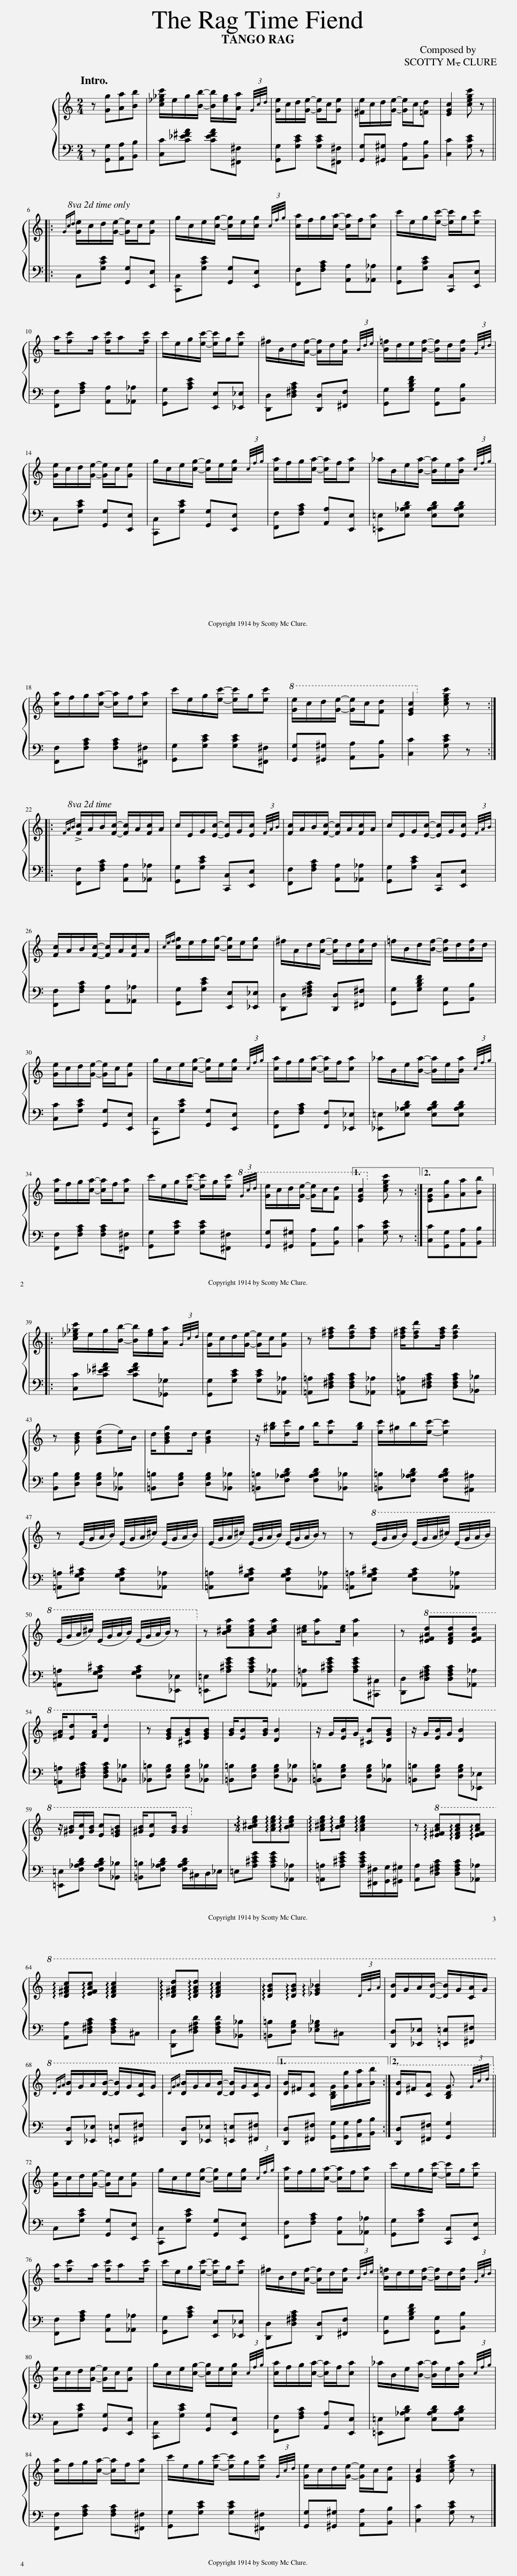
X:1
%%score { 1 | 2 }
L:1/8
Q:1/4=80
M:2/4
I:linebreak $
K:C
V:1 treble
V:2 bass
V:1
 z [Gg][Aa][Bb] | [c_e_gc']/e/g/[Bb]/- [Bb]/[eg]/[Aa]/ (3G/4c/4d/4 | [Ge]/c/d/[Ge]/- [Ge]/c/[Ge] | [^Fe]/c/d/[Ge]/- [Ge]/c/[=Fd] | [EGc]2 [cegc'] z |:$ %5
{Gcd} [Ge]/c/d/[Ge]/- [Ge]/c/[Ge] | g/c/e/[cg]/- [cg]/e/[cg]/ (3c/4f/4g/4 | [ca]/f/g/[ca]/- [ca]/f/[ca] | c'/e/g/[ec']/- [ec']/g/[ec'] |$ a/[fc']a/ [fc']/a[fc']/ | %10
 c'/e/g/[ec']/- [ec']/g/[ec'] | ^f/B/d/[Af]/- [Af]/d/[Af]/ (3B/4d/4e/4 | [B=f]/d/e/[Bf]/- [Bf]/d/[Bf]/ (3G/4c/4d/4 |$ [Ge]/c/d/[Ge]/- [Ge]/c/[Ge] | g/c/e/[cg]/- [cg]/e/[cg]/ (3c/4f/4g/4 | %15
 [ca]/f/g/[ca]/- [ca]/f/[ca] | _a/B/e/[Ba]/- [Ba]/e/[Ba]/ (3c/4f/4g/4 |$ [ca]/f/g/[ca]/- [ca]/f/[ca] | c'/e/g/[ec']/- [ec']/g/[ec'] |!8va(! [ge']/c'/d'/[ge']/- [ge']/c'/[fd'] | %20
 [egc']2!8va)! [cegc'] z ::${FAB} !>![Fc]/A/B/[Fc]/- [Fc]/A/[Fc]/A/ | c/E/G/[Ec]/- [Ec]/G/[Ec]/ (3F/4A/4B/4 | [Fc]/A/B/[Fc]/- [Fc]/A/[Fc]/A/ | c/E/G/[Ec]/- [Ec]/G/[Ec]/ (3F/4A/4B/4 |$ %25
 [Fc]/A/B/[Fc]/- [Fc]/A/[Fc]/A/ |{cef} [cg]/e/f/[cg]/- [cg]/e/[cg] | ^f/A/d/[Af]/- [Af]/d/[Af]/d/ | =f/B/d/[Bf]/- [Bf]/d/[Bf]/d/ |$ [Ge]/c/d/[Ge]/- [Ge]/c/[Ge] | %30
 g/c/e/[cg]/- [cg]/e/[cg]/ (3c/4f/4g/4 | [ca]/f/g/[ca]/- [ca]/f/[ca] | _a/B/e/[Ba]/- [Ba]/e/[Ba]/ (3c/4f/4g/4 |$ [ca]/f/g/[ca]/- [ca]/f/[ca] | c'/e/g/[ec']/- [ec']/g/[ec']/!8va(! (3g/4c'/4d'/4 | %35
 [ge']/c'/d'/[ge']/- [ge']/c'/[fd'] |1 [egc']2!8va)! [cegc'] z :|2 [EGc][Gg][Aa][Bb] |:$ [c_e_gc']/e/g/[Bb]/- [Bb]/[eg]/[Aa]/ (3G/4c/4d/4 | [Ge]/c/d/[Ge]/- [Ge]/c/[Ge] | %40
 z [d^fa][dfb][dfa] | [d^fa]/[dfd'][dfa]/ [dfb]2 |$ z [GBd] ([GBe]e/)B/ | d/[GBdg]d/ [GBe]2 | z/ [^gb]/[dc']/g/ b/[ec'][gb]/ | %45
 [ec']/^g/b/[ec']/- [ec']2 |$ z (E/4G/4A/4B/4) (E/4G/4A/4^c/4) (E/4G/4A/4B/4) | (E/4G/4A/4^c/4) (E/4G/4A/4B/4) (E/4G/4A/4B/4) z | z!8va(! (e/4g/4a/4b/4) (e/4g/4a/4^c'/4) (e/4g/4a/4b/4) |$ (e/4g/4a/4^c'/4) (e/4g/4a/4b/4) (e/4g/4a/4b/4) z!8va)! | %50
 z [B^cea][Acea][Bcea] | [^ce]/[Ba][ce]/ [Aa]2 | z!8va(! [e^fad'][dfad'][efad'] |$ [^fa]/[ed'][fa]/ [dd']2 | z [egb][^cgb][egb] | %55
 [gb]/[eb][gb]/ [db]2 | z/ g/[eb]/g/ [^cb][dgb] | z/ g/[eb]/g/ [db]2 |$ z/ [^gb]/[dc']/[gb]/ [ec'][e=gb] | [^gb]/[ec'][gb]/ [gb]2!8va)! | %60
 z !arpeggio![B^ceg]!arpeggio![Aceg]!arpeggio![Bceg] | !arpeggio![A^ceg]!arpeggio![Bceg] !arpeggio![Aceg]2 | z!8va(! !arpeggio![e^fac']!arpeggio![dfac']!arpeggio![efac'] |$ !arpeggio![d^fac']!arpeggio![efac'] !arpeggio![dfac']2 | !arpeggio![d^fad']!arpeggio![dfad'] !arpeggio![dfac']2 | %65
 !arpeggio![dgb]!arpeggio![dgb] !arpeggio![_eg_b]3/2 (3d/4g/4a/4 | [db]/g/a/[db]/- [db]/g/[ca]/g/ |${dga} [db]/g/a/[db]/- [db]/g/[ca]/g/ |{dga} [db]/g/a/[db]/- [db]/g/[ca]/g/ |1 [db]/^f/[ca] [Bdg]/[gg']/[aa']/[bb']/!8va)! :|2 %70
!8va(! [db]/^f/[ca] [Bdg]3/2 (3g/4c'/4d'/4!8va)! ||$ [Ge]/c/d/[Ge]/- [Ge]/c/[Ge] | g/c/e/[cg]/- [cg]/e/[cg]/ (3c/4f/4g/4 | [ca]/f/g/[ca]/- [ca]/f/[ca] | c'/e/g/[ec']/- [ec']/g/[ec'] |$ %75
 a/[fc']a/ [fc']/a[fc']/ | c'/e/g/[ec']/- [ec']/g/[ec'] | ^f/B/d/[Af]/- [Af]/d/[Af]/ (3B/4d/4e/4 | [B=f]/d/e/[Bf]/- [Bf]/d/[Bf]/ (3G/4c/4d/4 |$ [Ge]/c/d/[Ge]/- [Ge]/c/[Ge] | %80
 g/c/e/[cg]/- [cg]/e/[cg]/ (3c/4f/4g/4 | [ca]/f/g/[ca]/- [ca]/f/[ca] | _a/B/e/[Ba]/- [Ba]/e/[Ba]/ (3c/4f/4g/4 |$ [ca]/f/g/[ca]/- [ca]/f/[ca] | c'/e/g/[ec']/- [ec']/g/[ec']/ (3G/4c/4d/4 | %85
 [Ge]/c/d/[Ge]/- [Ge]/c/[Fd] | [EGc]2 [cegc'] z |] %87
V:2
 z [G,,G,][A,,A,][B,,B,] | [C,C][C_E^FA] [CEFA][^F,,^F,] | [G,,G,][G,CE] [G,CE][^F,,^F,] | [G,,G,][^G,,^G,] [A,,A,][B,,B,] | [C,C]2 [G,CE] z |:$ %5
 C,[G,CE] [G,,G,][E,,E,] | [C,,C,][G,CE] [G,,G,][E,,E,] | [F,,F,][F,A,C] [A,,A,][_A,,_A,] | [G,,G,][G,CE] [C,,C,][E,,E,] |$ [F,,F,][F,A,C] [A,,A,][_A,,_A,] | %10
 [G,,G,][A,CE] [E,,E,][_E,,_E,] | [D,,D,][D,^F,A,C] [D,,D,][^F,,F,] | [G,,G,][G,B,DF] [G,,G,][B,,B,] |$ C,[G,CE] [G,,G,][E,,E,] | [C,,C,][G,CE] [G,,G,][E,,E,] | %15
 [F,,F,][F,A,C] [A,,A,][E,,E,] | [=E,,=E,][E,_A,B,D] [E,A,B,D][E,A,B,D] |$ [F,,F,][F,A,C] [F,A,C][^F,,^F,] | [G,,G,][G,CE] [G,CE][^F,,^F,] | [G,,G,][^G,,^G,] [A,,A,][B,,B,] | %20
 [C,C]2 [G,CE] z ::$ [F,,F,][F,A,C] [A,,A,][_A,,_A,] | [G,,G,][G,CE] [C,,C,][E,,E,] | [F,,F,][F,A,C] [A,,A,][_A,,_A,] | [G,,G,][G,CE] [C,,C,][E,,E,] |$ %25
 [F,,F,][F,A,C] [A,,A,][_A,,_A,] | [G,,G,][G,CE] [E,,E,][_E,,_E,] | [D,,D,][D,^F,A,C] [D,,D,][^F,,^F,] | [G,,G,][G,B,DF] [G,,G,][B,,B,] |$ [C,C][G,CE] [G,,G,][E,,E,] | %30
 [C,,C,][G,CE] [G,,G,][E,,E,] | [F,,F,][F,A,C] [F,,F,][_E,,_E,] | [_E,,=E,][E,_A,B,D] [E,A,B,D][E,A,B,D] |$ [F,,F,][F,A,C] [F,A,C][^F,,^F,] | [G,,G,][G,CE] [G,CE][^F,,^F,] | %35
 [G,,G,][^G,,^G,] [A,,A,][B,,B,] |1 [C,C]2 [G,CE] z :|2 [C,C][G,,G,][A,,A,][B,,B,] |:$ [C,C][C_E^FA] [CEFA][_G,,_G,] | [G,,G,][G,CE] [G,CE][_A,,_A,] | %40
 [=A,,=A,][D,^F,A,C] [D,F,A,C][_A,,_A,] | [=A,,=A,][D,^F,A,C] [D,F,A,C][_B,,_B,] |$ [B,,B,][D,G,B,] [D,G,B,][_B,,_B,] | [=B,,=B,][D,G,B,] [D,G,B,][_B,,_B,] | [=B,,=B,][F,_A,B,D] [F,A,B,D][_B,,_B,] | %45
 [=B,,=B,][F,_A,B,D] [F,A,B,D][^A,,^A,] |$ [=A,,=A,][E,G,A,^C] [E,G,A,C][_A,,_A,] | [=A,,=A,][E,G,A,^C] [E,G,A,C][_A,,_A,] | [=A,,=A,][E,G,A,^C] [E,G,A,C][_A,,_A,] |$ [=A,,=A,][E,G,A,^C] [E,G,A,C][_E,,_E,] | %50
 [=E,,=E,][A,^CEG] [A,CEG][_A,,_A,] | [_A,,=A,][A,^CEG] [A,CEG][^C,,^C,] | [D,,D,][D,^F,A,C] [D,F,A,C][_A,,_A,] |$ [=A,,=A,][D,^F,A,C] [D,F,A,C][_B,,_B,] | [_B,,=B,][D,G,B,] [D,G,B,][_B,,_B,] | %55
 [=B,,=B,][D,G,B,] [D,G,B,][_B,,_B,] | [=B,,=B,][D,G,B,] [D,G,B,][_B,,_B,] | [=B,,=B,][D,G,B,] [D,G,B,][_E,,_E,] |$ [=E,,=E,][F,_A,B,D] [F,A,B,D][_B,,_B,] | [=B,,=B,][F,_A,B,D] [F,A,B,D]/^C,/D,/_E,/ | %60
 =E,[A,^CEG] [A,CEG][_A,,_A,] | [=A,,=A,][A,^CEG] [A,CEG]/[^F,,^F,]/[G,,G,]/[^G,,^G,]/ | [A,,A,][D,^F,A,C] [D,F,A,C][_A,,_A,] |$ [A,,A,][D,^F,A,C] [D,F,A,C]^C, | [D,,D,][D,^F,A,D] [D,F,A,D][_B,,_B,] | %65
 [=B,,=B,][D,G,B,] [_E,G,_B,]^C, | [D,,D,][_E,,_E,] [=E,,=E,][^F,,^F,] |$ [D,,D,][_E,,_E,] [=E,,=E,][^F,,^F,] | [D,,D,][_E,,_E,] [=E,,=E,][^F,,^F,] |1 [D,,D,][^F,,^F,] [G,,G,]/[G,,G,]/[A,,A,]/[B,,B,]/ :|2 %70
 [D,,D,][^F,,^F,] [G,,G,]2 ||$ C,[G,CE] [G,,G,][E,,E,] | [C,,C,][G,CE] [G,,G,][E,,E,] | [F,,F,][F,A,C] [A,,A,][_A,,_A,] | [G,,G,][G,CE] [C,,C,][E,,E,] |$ %75
 [F,,F,][F,A,C] [A,,A,][_A,,_A,] | [G,,G,][A,CE] [E,,E,][_E,,_E,] | [D,,D,][D,^F,A,C] [D,,D,][^F,,F,] | [G,,G,][G,B,DF] [G,,G,][B,,B,] |$ C,[G,CE] [G,,G,][E,,E,] | %80
 [C,,C,][G,CE] [G,,G,][E,,E,] | [F,,F,][F,A,C] [A,,A,][E,,E,] | [=E,,=E,][E,_A,B,D] [E,A,B,D][E,A,B,D] |$ [F,,F,][F,A,C] [F,A,C][^F,,^F,] | [G,,G,][G,CE] [G,CE][^F,,^F,] | %85
 [G,,G,][^G,,^G,] [A,,A,][B,,B,] | [C,C]2 [G,CE] z |] %87
